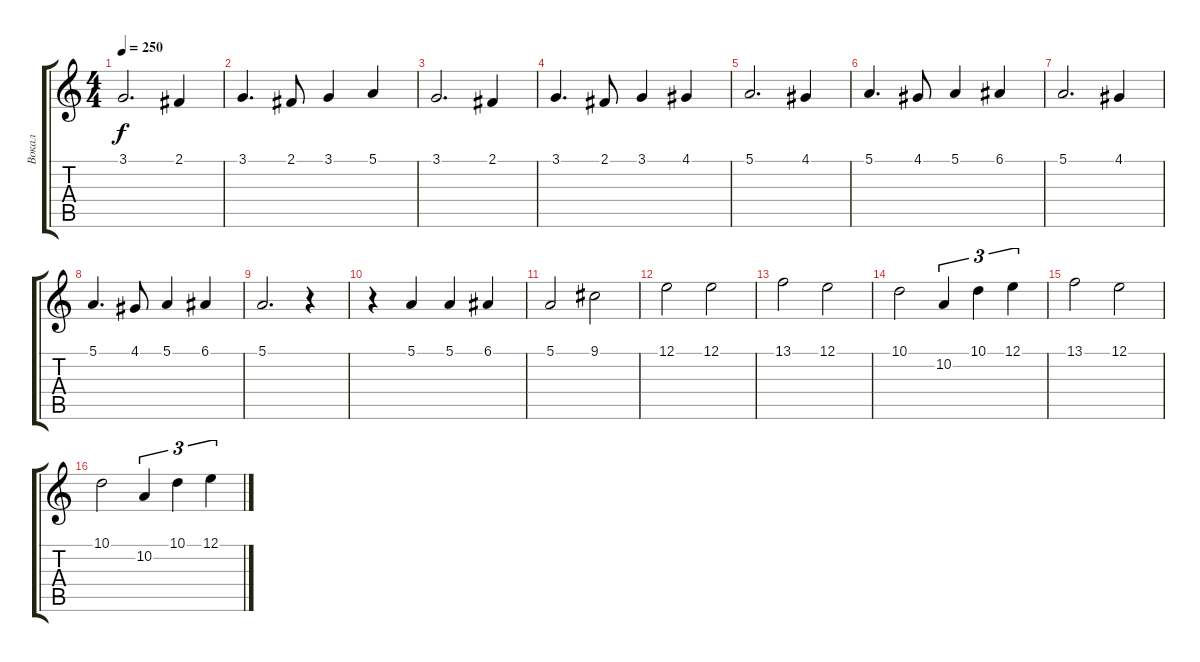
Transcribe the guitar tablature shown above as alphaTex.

\track ("Вокал" "Вокал") {instrument pad1newage}
\staff {score tabs}
\tuning (E4 B3 G3 D3 A2 E2) {hide}
\ts (4 4)
\tempo 250
\clef g2
\ks c
3.1.2{d dy f} 2.1.4 |
3.1.4{d} 2.1.8 3.1.4 5.1.4 |
3.1.2{d} 2.1.4 |
3.1.4{d} 2.1.8 3.1.4 4.1.4 |
5.1.2{d} 4.1.4 |
5.1.4{d} 4.1.8 5.1.4 6.1.4 |
5.1.2{d} 4.1.4 |
5.1.4{d} 4.1.8 5.1.4 6.1.4 |
5.1.2{d} r.4 |
r.4 5.1.4 5.1.4 6.1.4 |
5.1.2 9.1.2 |
12.1.2 12.1.2 |
13.1.2 12.1.2 |
10.1.2 10.2.4{tu (3 2)} 10.1.4{tu (3 2)} 12.1.4{tu (3 2)} |
13.1.2 12.1.2 |
10.1.2 10.2.4{tu (3 2)} 10.1.4{tu (3 2)} 12.1.4{tu (3 2)}
